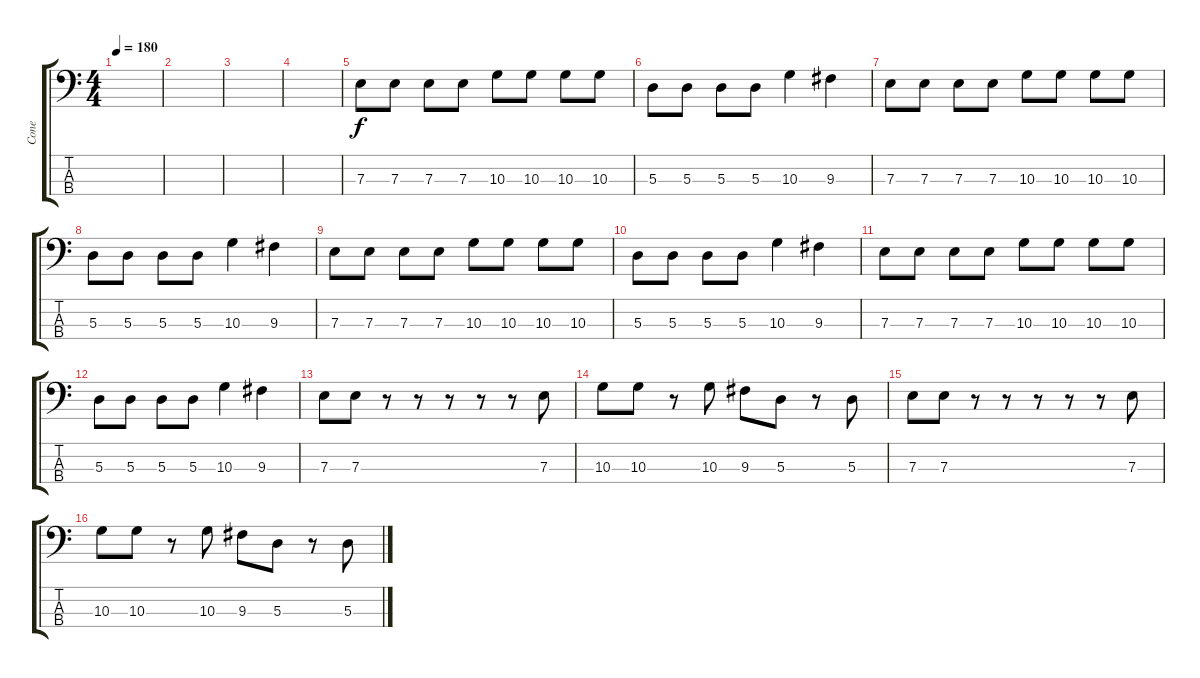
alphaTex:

\track ("Cone" "Cone") {instrument electricbassfinger}
\staff {score tabs}
\tuning (G2 D2 A1 D1) {hide}
\ts (4 4)
\tempo 180
\clef f4
\ks c
|
|
|
|
7.3.8 7.3.8 7.3.8 7.3.8 10.3.8 10.3.8 10.3.8 10.3.8 |
5.3.8 5.3.8 5.3.8 5.3.8 10.3.4 9.3.4 |
7.3.8 7.3.8 7.3.8 7.3.8 10.3.8 10.3.8 10.3.8 10.3.8 |
5.3.8 5.3.8 5.3.8 5.3.8 10.3.4 9.3.4 |
7.3.8 7.3.8 7.3.8 7.3.8 10.3.8 10.3.8 10.3.8 10.3.8 |
5.3.8 5.3.8 5.3.8 5.3.8 10.3.4 9.3.4 |
7.3.8 7.3.8 7.3.8 7.3.8 10.3.8 10.3.8 10.3.8 10.3.8 |
5.3.8 5.3.8 5.3.8 5.3.8 10.3.4 9.3.4 |
7.3.8 7.3.8 r.8 r.8 r.8 r.8 r.8 7.3.8 |
10.3.8 10.3.8 r.8 10.3.8 9.3.8 5.3.8 r.8 5.3.8 |
7.3.8 7.3.8 r.8 r.8 r.8 r.8 r.8 7.3.8 |
10.3.8 10.3.8 r.8 10.3.8 9.3.8 5.3.8 r.8 5.3.8
